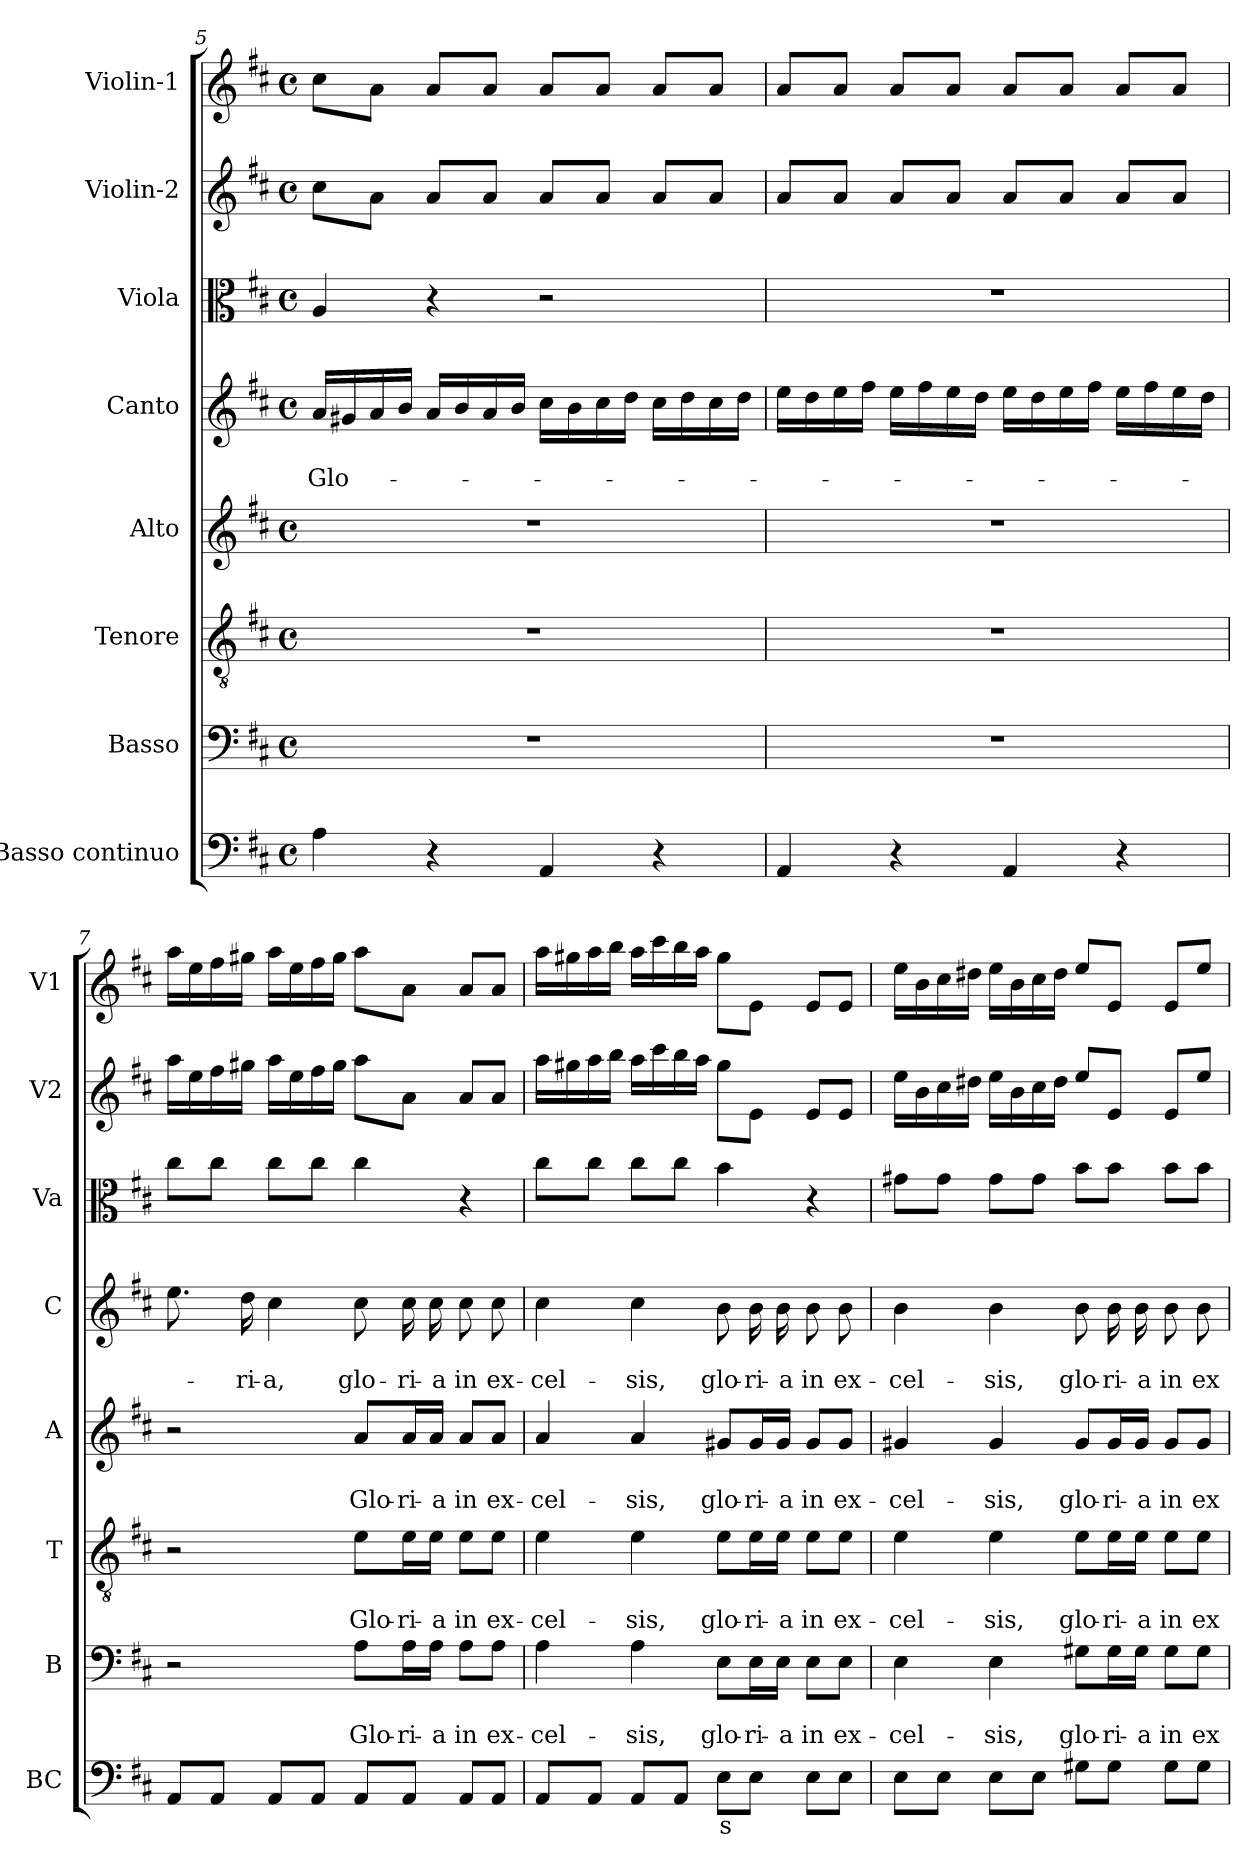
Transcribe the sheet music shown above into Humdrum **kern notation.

**kern	**text	**kern	**text	**text	**kern	**text	**text	**kern	**text	**text	**kern	**text	**text	**kern	**kern	**kern
*part8	*part8	*part7	*part7	*part7	*part6	*part6	*part6	*part5	*part5	*part5	*part4	*part4	*part4	*part3	*part2	*part1
*staff8	*staff8	*staff7	*staff7	*staff7	*staff6	*staff6	*staff6	*staff5	*staff5	*staff5	*staff4	*staff4	*staff4	*staff3	*staff2	*staff1
*I"Basso continuo	*	*I"Basso	*	*	*I"Tenore	*	*	*I"Alto	*	*	*I"Canto	*	*	*I"Viola	*I"Violin-2	*I"Violin-1
*I'BC	*	*I'B	*	*	*I'T	*	*	*I'A	*	*	*I'C	*	*	*I'Va	*I'V2	*I'V1
*clefF4	*	*clefF4	*	*	*clefGv2	*	*	*clefG2	*	*	*clefG2	*	*	*clefC3	*clefG2	*clefG2
*k[f#c#]	*	*k[f#c#]	*	*	*k[f#c#]	*	*	*k[f#c#]	*	*	*k[f#c#]	*	*	*k[f#c#]	*k[f#c#]	*k[f#c#]
*D:	*	*D:	*	*	*D:	*	*	*D:	*	*	*D:	*	*	*D:	*D:	*D:
*M4/4	*	*M4/4	*	*	*M4/4	*	*	*M4/4	*	*	*M4/4	*	*	*M4/4	*M4/4	*M4/4
*met(c)	*	*met(c)	*	*	*met(c)	*	*	*met(c)	*	*	*met(c)	*	*	*met(c)	*met(c)	*met(c)
=5	=5	=5	=5	=5	=5	=5	=5	=5	=5	=5	=5	=5	=5	=5	=5	=5
!	!	!	!	!	!	!	!	!	!	!	!	!	!LO:LY:b	!	!	!
4A\	.	1r	.	.	1r	.	.	1r	.	.	16a/LL	.	Glo-	4A/	8cc#\L	8cc#\L
.	.	.	.	.	.	.	.	.	.	.	16g#X/	.	.	.	.	.
.	.	.	.	.	.	.	.	.	.	.	16a/	.	.	.	8a\J	8a\J
.	.	.	.	.	.	.	.	.	.	.	16b/JJ	.	.	.	.	.
4r	.	.	.	.	.	.	.	.	.	.	16a/LL	.	.	4r	8a/L	8a/L
.	.	.	.	.	.	.	.	.	.	.	16b/	.	.	.	.	.
.	.	.	.	.	.	.	.	.	.	.	16a/	.	.	.	8a/J	8a/J
.	.	.	.	.	.	.	.	.	.	.	16b/JJ	.	.	.	.	.
4AA/	.	.	.	.	.	.	.	.	.	.	16cc#\LL	.	.	2r	8a/L	8a/L
.	.	.	.	.	.	.	.	.	.	.	16b\	.	.	.	.	.
.	.	.	.	.	.	.	.	.	.	.	16cc#\	.	.	.	8a/J	8a/J
.	.	.	.	.	.	.	.	.	.	.	16dd\JJ	.	.	.	.	.
4r	.	.	.	.	.	.	.	.	.	.	16cc#\LL	.	.	.	8a/L	8a/L
.	.	.	.	.	.	.	.	.	.	.	16dd\	.	.	.	.	.
.	.	.	.	.	.	.	.	.	.	.	16cc#\	.	.	.	8a/J	8a/J
.	.	.	.	.	.	.	.	.	.	.	16dd\JJ	.	.	.	.	.
!!LO:PB:g=z
=6	=6	=6	=6	=6	=6	=6	=6	=6	=6	=6	=6	=6	=6	=6	=6	=6
4AA/	.	1r	.	.	1r	.	.	1r	.	.	16ee\LL	.	.	1r	8a/L	8a/L
.	.	.	.	.	.	.	.	.	.	.	16dd\	.	.	.	.	.
.	.	.	.	.	.	.	.	.	.	.	16ee\	.	.	.	8a/J	8a/J
.	.	.	.	.	.	.	.	.	.	.	16ff#\JJ	.	.	.	.	.
4r	.	.	.	.	.	.	.	.	.	.	16ee\LL	.	.	.	8a/L	8a/L
.	.	.	.	.	.	.	.	.	.	.	16ff#\	.	.	.	.	.
.	.	.	.	.	.	.	.	.	.	.	16ee\	.	.	.	8a/J	8a/J
.	.	.	.	.	.	.	.	.	.	.	16dd\JJ	.	.	.	.	.
4AA/	.	.	.	.	.	.	.	.	.	.	16ee\LL	.	.	.	8a/L	8a/L
.	.	.	.	.	.	.	.	.	.	.	16dd\	.	.	.	.	.
.	.	.	.	.	.	.	.	.	.	.	16ee\	.	.	.	8a/J	8a/J
.	.	.	.	.	.	.	.	.	.	.	16ff#\JJ	.	.	.	.	.
4r	.	.	.	.	.	.	.	.	.	.	16ee\LL	.	.	.	8a/L	8a/L
.	.	.	.	.	.	.	.	.	.	.	16ff#\	.	.	.	.	.
.	.	.	.	.	.	.	.	.	.	.	16ee\	.	.	.	8a/J	8a/J
.	.	.	.	.	.	.	.	.	.	.	16dd\JJ	.	.	.	.	.
=7	=7	=7	=7	=7	=7	=7	=7	=7	=7	=7	=7	=7	=7	=7	=7	=7
8AA/L	.	2r	.	.	2r	.	.	2r	.	.	8.ee\	.	.	8cc#\L	16aa\LL	16aa\LL
.	.	.	.	.	.	.	.	.	.	.	.	.	.	.	16ee\	16ee\
8AA/J	.	.	.	.	.	.	.	.	.	.	.	.	.	8cc#\J	16ff#\	16ff#\
!	!	!	!	!	!	!	!	!	!	!	!	!	!LO:LY:b	!	!	!
.	.	.	.	.	.	.	.	.	.	.	16dd\	.	-ri-	.	16gg#X\JJ	16gg#X\JJ
!	!	!	!	!	!	!	!	!	!	!	!	!	!LO:LY:b	!	!	!
8AA/L	.	.	.	.	.	.	.	.	.	.	4cc#\	.	-a,	8cc#\L	16aa\LL	16aa\LL
.	.	.	.	.	.	.	.	.	.	.	.	.	.	.	16ee\	16ee\
8AA/J	.	.	.	.	.	.	.	.	.	.	.	.	.	8cc#\J	16ff#\	16ff#\
.	.	.	.	.	.	.	.	.	.	.	.	.	.	.	16gg#\JJ	16gg#\JJ
!	!	!	!	!LO:LY:b	!	!	!LO:LY:b	!	!	!LO:LY:b	!	!	!LO:LY:b	!	!	!
8AA/L	.	8A\L	.	Glo-	8e\L	.	Glo-	8a/L	.	Glo-	8cc#\	.	glo-	4cc#\	8aa\L	8aa\L
!	!	!	!	!LO:LY:b	!	!	!LO:LY:b	!	!	!LO:LY:b	!	!	!LO:LY:b	!	!	!
8AA/J	.	16A\L	.	-ri-	16e\L	.	-ri-	16a/L	.	-ri-	16cc#\	.	-ri-	.	8a\J	8a\J
!	!	!	!	!LO:LY:b	!	!	!LO:LY:b	!	!	!LO:LY:b	!	!	!LO:LY:b	!	!	!
.	.	16A\JJ	.	-a	16e\JJ	.	-a	16a/JJ	.	-a	16cc#\	.	-a	.	.	.
!	!	!	!	!LO:LY:b	!	!	!LO:LY:b	!	!	!LO:LY:b	!	!	!LO:LY:b	!	!	!
8AA/L	.	8A\L	.	in	8e\L	.	in	8a/L	.	in	8cc#\	.	in	4r	8a/L	8a/L
!	!	!	!	!LO:LY:b	!	!	!LO:LY:b	!	!	!LO:LY:b	!	!	!LO:LY:b	!	!	!
8AA/J	.	8A\J	.	ex-	8e\J	.	ex-	8a/J	.	ex-	8cc#\	.	ex-	.	8a/J	8a/J
=8	=8	=8	=8	=8	=8	=8	=8	=8	=8	=8	=8	=8	=8	=8	=8	=8
!	!	!	!	!LO:LY:b	!	!	!LO:LY:b	!	!	!LO:LY:b	!	!	!LO:LY:b	!	!	!
8AA/L	.	4A\	.	-cel-	4e\	.	-cel-	4a/	.	-cel-	4cc#\	.	-cel-	8cc#\L	16aa\LL	16aa\LL
.	.	.	.	.	.	.	.	.	.	.	.	.	.	.	16gg#X\	16gg#X\
8AA/J	.	.	.	.	.	.	.	.	.	.	.	.	.	8cc#\J	16aa\	16aa\
.	.	.	.	.	.	.	.	.	.	.	.	.	.	.	16bb\JJ	16bb\JJ
!	!	!	!	!LO:LY:b	!	!	!LO:LY:b	!	!	!LO:LY:b	!	!	!LO:LY:b	!	!	!
8AA/L	.	4A\	.	-sis,	4e\	.	-sis,	4a/	.	-sis,	4cc#\	.	-sis,	8cc#\L	16aa\LL	16aa\LL
.	.	.	.	.	.	.	.	.	.	.	.	.	.	.	16ccc#\	16ccc#\
8AA/J	.	.	.	.	.	.	.	.	.	.	.	.	.	8cc#\J	16bb\	16bb\
.	.	.	.	.	.	.	.	.	.	.	.	.	.	.	16aa\JJ	16aa\JJ
!	!LO:LY:b	!	!	!LO:LY:b	!	!	!LO:LY:b	!	!	!LO:LY:b	!	!	!LO:LY:b	!	!	!
8E\L	s	8E\L	.	glo-	8e\L	.	glo-	8g#X/L	.	glo-	8b\	.	glo-	4b\	8gg#\L	8gg#\L
!	!	!	!	!LO:LY:b	!	!	!LO:LY:b	!	!	!LO:LY:b	!	!	!LO:LY:b	!	!	!
8E\J	.	16E\L	.	-ri-	16e\L	.	-ri-	16g#/L	.	-ri-	16b\	.	-ri-	.	8e\J	8e\J
!	!	!	!	!LO:LY:b	!	!	!LO:LY:b	!	!	!LO:LY:b	!	!	!LO:LY:b	!	!	!
.	.	16E\JJ	.	-a	16e\JJ	.	-a	16g#/JJ	.	-a	16b\	.	-a	.	.	.
!	!	!	!	!LO:LY:b	!	!	!LO:LY:b	!	!	!LO:LY:b	!	!	!LO:LY:b	!	!	!
8E\L	.	8E\L	.	in	8e\L	.	in	8g#/L	.	in	8b\	.	in	4r	8e/L	8e/L
!	!	!	!	!LO:LY:b	!	!	!LO:LY:b	!	!	!LO:LY:b	!	!	!LO:LY:b	!	!	!
8E\J	.	8E\J	.	ex-	8e\J	.	ex-	8g#/J	.	ex-	8b\	.	ex-	.	8e/J	8e/J
=9	=9	=9	=9	=9	=9	=9	=9	=9	=9	=9	=9	=9	=9	=9	=9	=9
!	!	!	!	!LO:LY:b	!	!	!LO:LY:b	!	!	!LO:LY:b	!	!	!LO:LY:b	!	!	!
8E\L	.	4E\	.	-cel-	4e\	.	-cel-	4g#X/	.	-cel-	4b\	.	-cel-	8g#X\L	16ee\LL	16ee\LL
.	.	.	.	.	.	.	.	.	.	.	.	.	.	.	16b\	16b\
8E\J	.	.	.	.	.	.	.	.	.	.	.	.	.	8g#\J	16cc#\	16cc#\
.	.	.	.	.	.	.	.	.	.	.	.	.	.	.	16dd#X\JJ	16dd#X\JJ
!	!	!	!	!LO:LY:b	!	!	!LO:LY:b	!	!	!LO:LY:b	!	!	!LO:LY:b	!	!	!
8E\L	.	4E\	.	-sis,	4e\	.	-sis,	4g#/	.	-sis,	4b\	.	-sis,	8g#\L	16ee\LL	16ee\LL
.	.	.	.	.	.	.	.	.	.	.	.	.	.	.	16b\	16b\
8E\J	.	.	.	.	.	.	.	.	.	.	.	.	.	8g#\J	16cc#\	16cc#\
.	.	.	.	.	.	.	.	.	.	.	.	.	.	.	16dd#\JJ	16dd#\JJ
!	!	!	!	!LO:LY:b	!	!	!LO:LY:b	!	!	!LO:LY:b	!	!	!LO:LY:b	!	!	!
8G#X\L	.	8G#X\L	.	glo-	8e\L	.	glo-	8g#/L	.	glo-	8b\	.	glo-	8b\L	8ee/L	8ee/L
!	!	!	!	!LO:LY:b	!	!	!LO:LY:b	!	!	!LO:LY:b	!	!	!LO:LY:b	!	!	!
8G#\J	.	16G#\L	.	-ri-	16e\L	.	-ri-	16g#/L	.	-ri-	16b\	.	-ri-	8b\J	8e/J	8e/J
!	!	!	!	!LO:LY:b	!	!	!LO:LY:b	!	!	!LO:LY:b	!	!	!LO:LY:b	!	!	!
.	.	16G#\JJ	.	-a	16e\JJ	.	-a	16g#/JJ	.	-a	16b\	.	-a	.	.	.
!	!	!	!	!LO:LY:b	!	!	!LO:LY:b	!	!	!LO:LY:b	!	!	!LO:LY:b	!	!	!
8G#\L	.	8G#\L	.	in	8e\L	.	in	8g#/L	.	in	8b\	.	in	8b\L	8e/L	8e/L
!	!	!	!	!LO:LY:b	!	!	!LO:LY:b	!	!	!LO:LY:b	!	!	!LO:LY:b	!	!	!
8G#\J	.	8G#\J	.	ex-	8e\J	.	ex-	8g#/J	.	ex-	8b\	.	ex-	8b\J	8ee/J	8ee/J
=	=	=	=	=	=	=	=	=	=	=	=	=	=	=	=	=
*-	*-	*-	*-	*-	*-	*-	*-	*-	*-	*-	*-	*-	*-	*-	*-	*-
